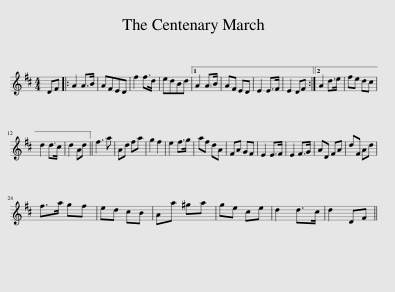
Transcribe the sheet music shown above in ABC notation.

X:1
L:1/8
M:4/4
I:linebreak $
K:D
V:1 treble
V:1
 DF |: A2 A>B | AFED | f2 f>d | edBd |1 %5
 A2 A>B | AF ED | E2 E>F | E2 DF :|2 A2 d>e | %10
 fe dc |$ d2 d>c | d2 Ad || f3 a | Ad fa | %15
 g2 f2 | e2 f>g | af dA | FA GF | E2 E>F | %20
 E2 F>G | AD FA | dF Ad |$ f>a gf | ed cB | %25
 Aa ^ga | ge ce | d2 d>c | d2 DF || %29
